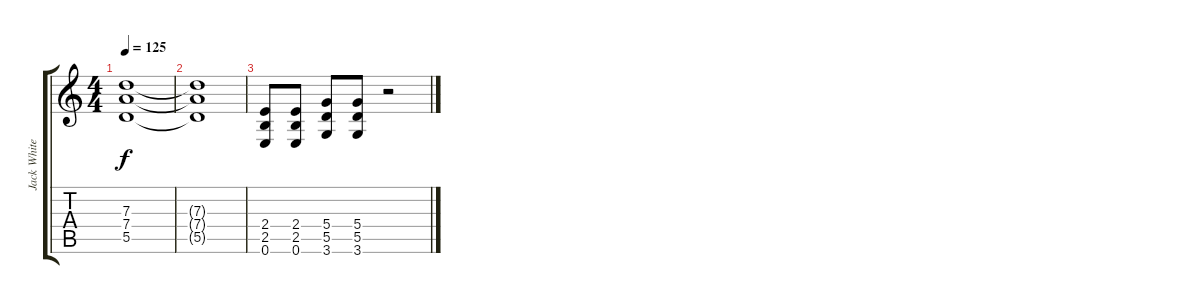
\track ("Jack White" "Jack White") {instrument distortionguitar}
\staff {score tabs}
\tuning (E4 B3 G3 D3 A2 E2) {hide}
\ts (4 4)
\tempo 125
\clef g2
\ks c
(7.3 7.4 5.5).1{dy f} |
(7.3{t} 7.4{t} 5.5{t}).1 |
(2.4 2.5 0.6).8 (2.4 2.5 0.6).8 (5.4 5.5 3.6).8 (5.4 5.5 3.6).8 r.2
